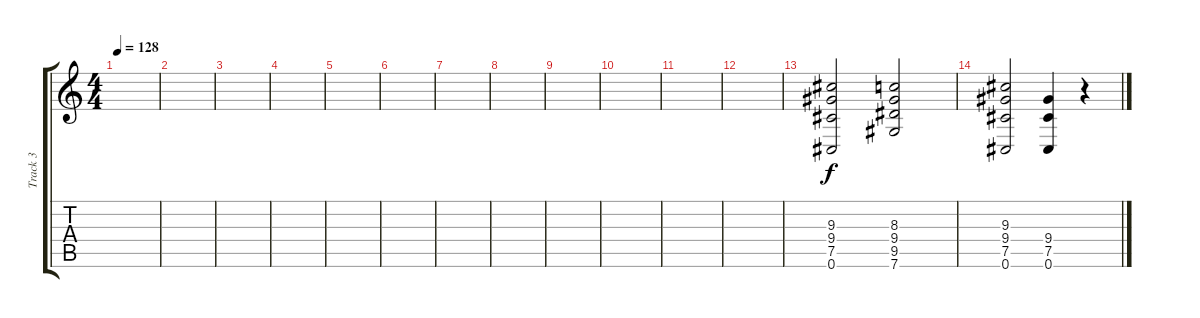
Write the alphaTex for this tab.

\track ("Track 3" "Track 3") {instrument distortionguitar}
\staff {score tabs}
\tuning (Db4 Ab3 E3 B2 Gb2 Db2) {hide}
\ts (4 4)
\tempo 128
\clef g2
\ks c
|
|
|
|
|
|
|
|
|
|
|
|
(9.3 9.4 7.5 0.6).2 (8.3 9.4 9.5 7.6).2 |
(9.3 9.4 7.5 0.6).2 (9.4 7.5 0.6).4 r.4
